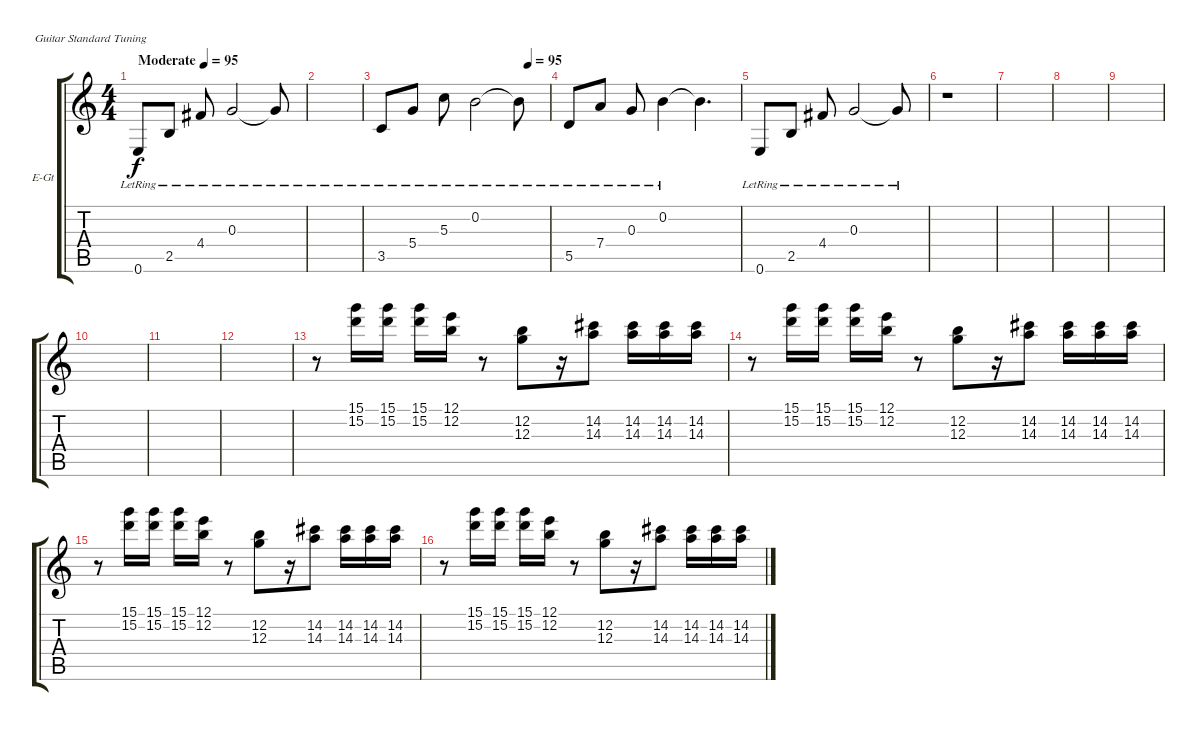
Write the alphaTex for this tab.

\bracketExtendMode groupsimilarinstruments
\firstSystemTrackNameOrientation horizontal
\otherSystemsTrackNameOrientation horizontal
\track ("Electric Guitar" "E-Gt") {instrument overdrivenguitar}
\staff {score tabs}
\tuning (E4 B3 G3 D3 A2 E2)
\ts (4 4)
\beaming (8 2 2 2 2)
\tempo (95 "Moderate")
\clef g2
\scale
0.487395
\ks c
0.6{lr}.8{dy f instrument overdrivenguitar} 2.5{lr}.8 4.4{lr}.8 0.3{lr}.2 0.3{lr t}.8 |
\scale
0.256303 |
\tempo (95 0.875)
\scale
0.256303 3.5{lr}.8 5.4{lr}.8 5.3{lr}.8 0.2{lr}.2 0.2{lr t}.8 |
\scale
0.333333 5.5{lr}.8 7.4{lr}.8 0.3{lr}.8 0.2{lr}.4 0.2{t}.4{d} |
\scale
0.333333 0.6{lr}.8 2.5{lr}.8 4.4{lr}.8 0.3{lr}.2 0.3{lr t}.8 |
\scale
0.333333 r.1 |
\scale
0.333333 |
\scale
0.333333 |
\scale
0.333333 |
\scale
0.333333 |
\scale
0.333333 |
\scale
0.333333 |
\scale
0.333333 r.8 (15.1 15.2).16 (15.1 15.2).16 (15.1 15.2).16 (12.2 12.1).16 r.8 (12.3 12.2).8 r.16 (14.3 14.2).8 (14.3 14.2).16 (14.3 14.2).16 (14.3 14.2).16 |
\scale
0.333333 r.8 (15.1 15.2).16 (15.1 15.2).16 (15.1 15.2).16 (12.2 12.1).16 r.8 (12.3 12.2).8 r.16 (14.3 14.2).8 (14.3 14.2).16 (14.3 14.2).16 (14.3 14.2).16 |
\scale
0.333333 r.8 (15.1 15.2).16 (15.1 15.2).16 (15.1 15.2).16 (12.2 12.1).16 r.8 (12.3 12.2).8 r.16 (14.3 14.2).8 (14.3 14.2).16 (14.3 14.2).16 (14.3 14.2).16 |
\scale
0.333333 r.8 (15.1 15.2).16 (15.1 15.2).16 (15.1 15.2).16 (12.2 12.1).16 r.8 (12.3 12.2).8 r.16 (14.3 14.2).8 (14.3 14.2).16 (14.3 14.2).16 (14.3 14.2).16
